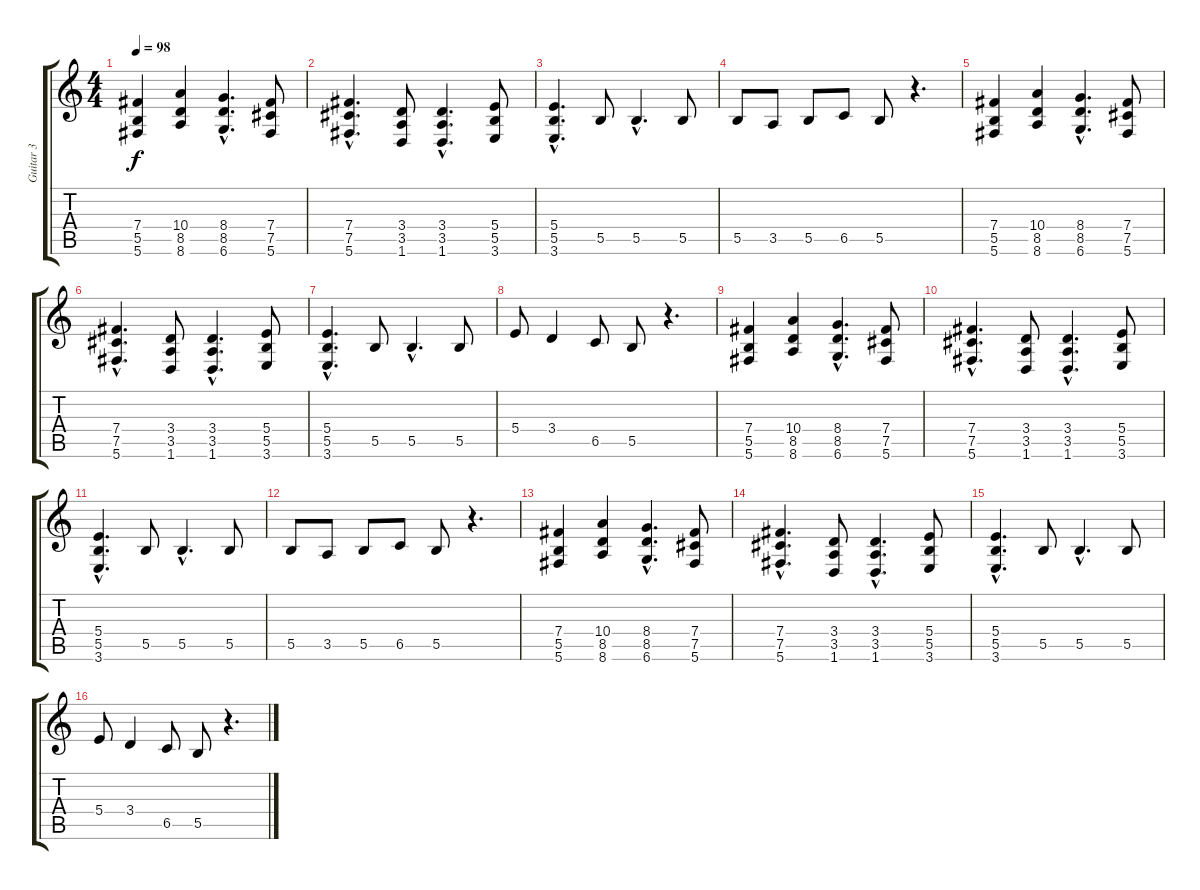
\track ("Guitar 3" "Guitar 3") {instrument distortionguitar}
\staff {score tabs}
\tuning (Db4 Ab3 E3 B2 Gb2 Db2) {hide}
\ts (4 4)
\tempo 98
\clef g2
\ks c
(7.4 5.5 5.6).4{dy f} (10.4 8.5 8.6).4 (8.4{hac} 8.5{hac} 6.6{hac}).4{d} (7.4 7.5 5.6).8 |
(7.4{hac} 7.5{hac} 5.6{hac}).4{d} (3.4 3.5 1.6).8 (3.4{hac} 3.5{hac} 1.6{hac}).4{d} (5.4 5.5 3.6).8 |
(5.4{hac} 5.5{hac} 3.6{hac}).4{d} 5.5.8 5.5{hac}.4{d} 5.5.8 |
5.5.8 3.5.8 5.5.8 6.5.8 5.5.8 r.4{d} |
(7.4 5.5 5.6).4 (10.4 8.5 8.6).4 (8.4{hac} 8.5{hac} 6.6{hac}).4{d} (7.4 7.5 5.6).8 |
(7.4{hac} 7.5{hac} 5.6{hac}).4{d} (3.4 3.5 1.6).8 (3.4{hac} 3.5{hac} 1.6{hac}).4{d} (5.4 5.5 3.6).8 |
(5.4{hac} 5.5{hac} 3.6{hac}).4{d} 5.5.8 5.5{hac}.4{d} 5.5.8 |
5.4.8 3.4.4 6.5.8 5.5.8 r.4{d} |
(7.4 5.5 5.6).4 (10.4 8.5 8.6).4 (8.4{hac} 8.5{hac} 6.6{hac}).4{d} (7.4 7.5 5.6).8 |
(7.4{hac} 7.5{hac} 5.6{hac}).4{d} (3.4 3.5 1.6).8 (3.4{hac} 3.5{hac} 1.6{hac}).4{d} (5.4 5.5 3.6).8 |
(5.4{hac} 5.5{hac} 3.6{hac}).4{d} 5.5.8 5.5{hac}.4{d} 5.5.8 |
5.5.8 3.5.8 5.5.8 6.5.8 5.5.8 r.4{d} |
(7.4 5.5 5.6).4 (10.4 8.5 8.6).4 (8.4{hac} 8.5{hac} 6.6{hac}).4{d} (7.4 7.5 5.6).8 |
(7.4{hac} 7.5{hac} 5.6{hac}).4{d} (3.4 3.5 1.6).8 (3.4{hac} 3.5{hac} 1.6{hac}).4{d} (5.4 5.5 3.6).8 |
(5.4{hac} 5.5{hac} 3.6{hac}).4{d} 5.5.8 5.5{hac}.4{d} 5.5.8 |
5.4.8 3.4.4 6.5.8 5.5.8 r.4{d}
